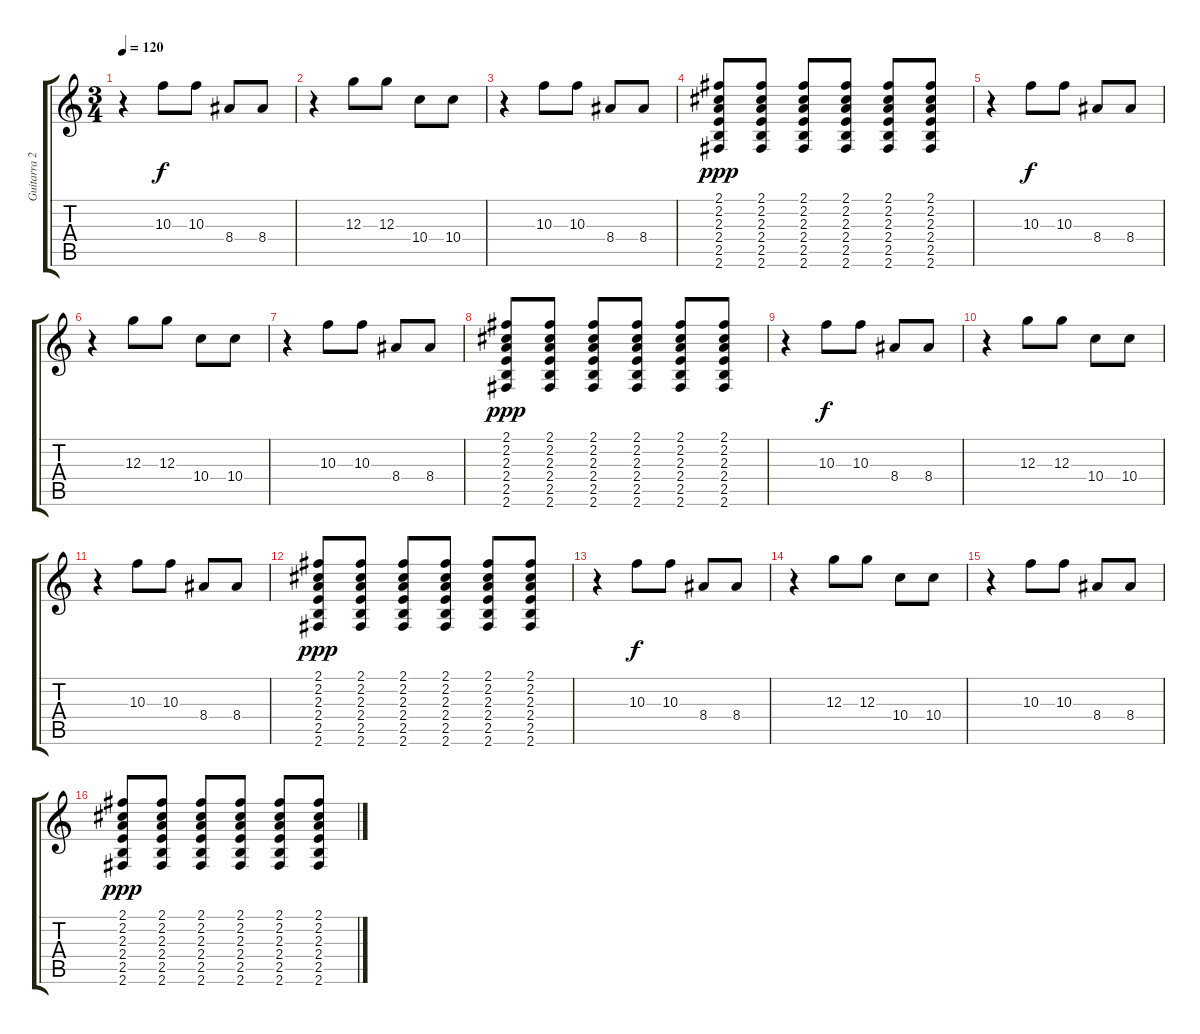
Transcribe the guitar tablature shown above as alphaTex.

\track ("Guitarra 2" "Guitarra 2") {instrument distortionguitar}
\staff {score tabs}
\tuning (E4 B3 G3 D3 A2 E2) {hide}
\ts (3 4)
\tempo 120
\clef g2
\ks c
r.4{dy ppp} 10.3.8{dy f} 10.3.8 8.4.8 8.4.8 |
r.4 12.3.8 12.3.8 10.4.8 10.4.8 |
r.4 10.3.8 10.3.8 8.4.8 8.4.8 |
(2.1 2.2 2.3 2.4 2.5 2.6).8{dy ppp} (2.1 2.2 2.3 2.4 2.5 2.6).8 (2.1 2.2 2.3 2.4 2.5 2.6).8 (2.1 2.2 2.3 2.4 2.5 2.6).8 (2.1 2.2 2.3 2.4 2.5 2.6).8 (2.1 2.2 2.3 2.4 2.5 2.6).8 |
r.4 10.3.8{dy f} 10.3.8 8.4.8 8.4.8 |
r.4 12.3.8 12.3.8 10.4.8 10.4.8 |
r.4 10.3.8 10.3.8 8.4.8 8.4.8 |
(2.1 2.2 2.3 2.4 2.5 2.6).8{dy ppp} (2.1 2.2 2.3 2.4 2.5 2.6).8 (2.1 2.2 2.3 2.4 2.5 2.6).8 (2.1 2.2 2.3 2.4 2.5 2.6).8 (2.1 2.2 2.3 2.4 2.5 2.6).8 (2.1 2.2 2.3 2.4 2.5 2.6).8 |
r.4 10.3.8{dy f} 10.3.8 8.4.8 8.4.8 |
r.4 12.3.8 12.3.8 10.4.8 10.4.8 |
r.4 10.3.8 10.3.8 8.4.8 8.4.8 |
(2.1 2.2 2.3 2.4 2.5 2.6).8{dy ppp} (2.1 2.2 2.3 2.4 2.5 2.6).8 (2.1 2.2 2.3 2.4 2.5 2.6).8 (2.1 2.2 2.3 2.4 2.5 2.6).8 (2.1 2.2 2.3 2.4 2.5 2.6).8 (2.1 2.2 2.3 2.4 2.5 2.6).8 |
r.4 10.3.8{dy f} 10.3.8 8.4.8 8.4.8 |
r.4 12.3.8 12.3.8 10.4.8 10.4.8 |
r.4 10.3.8 10.3.8 8.4.8 8.4.8 |
(2.1 2.2 2.3 2.4 2.5 2.6).8{dy ppp} (2.1 2.2 2.3 2.4 2.5 2.6).8 (2.1 2.2 2.3 2.4 2.5 2.6).8 (2.1 2.2 2.3 2.4 2.5 2.6).8 (2.1 2.2 2.3 2.4 2.5 2.6).8 (2.1 2.2 2.3 2.4 2.5 2.6).8
